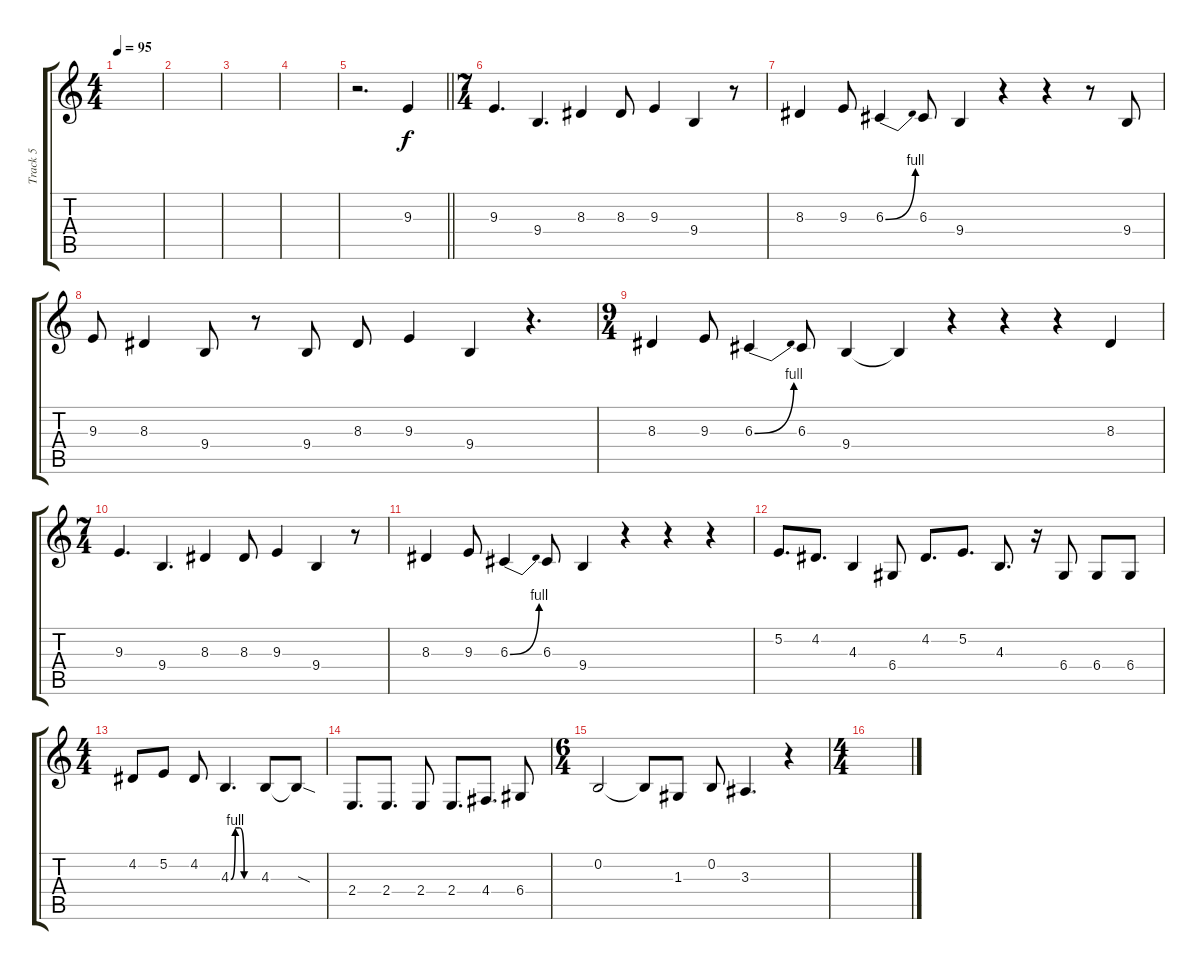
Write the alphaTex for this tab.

\track ("Track 5" "Track 5") {instrument trumpet}
\staff {score tabs}
\tuning (E4 B3 G3 D3 A2 E2) {hide}
\ts (4 4)
\tempo 95
\clef g2
\ks c
|
|
|
|
\barLineRight lightlight
r.2{d} 9.3.4 |
\ts (7 4)
\section ("" "")
9.3.4{d} 9.4.4{d} 8.3.4 8.3.8 9.3.4 9.4.4 r.8 |
8.3.4 9.3.8 6.3{be (bend 0 0 60 4)}.4 6.3.8 9.4.4 r.4 r.4 r.8 9.4.8 |
9.3.8 8.3.4 9.4.8 r.8 9.4.8 8.3.8 9.3.4 9.4.4 r.4{d} |
\ts (9 4)
8.3.4 9.3.8 6.3{be (bend 0 0 60 4)}.4 6.3.8 9.4.4 9.4{t}.4 r.4 r.4 r.4 8.3.4 |
\ts (7 4)
9.3.4{d} 9.4.4{d} 8.3.4 8.3.8 9.3.4 9.4.4 r.8 |
8.3.4 9.3.8 6.3{be (bend 0 0 60 4)}.4 6.3.8 9.4.4 r.4 r.4 r.4 |
5.2.8{d} 4.2.8{d} 4.3.4 6.4.8 4.2.8{d} 5.2.8{d} 4.3.8{d} r.16 6.4.8 6.4.8 6.4.8 |
\ts (4 4)
4.2.8 5.2.8 4.2.8 4.3{be (custom 0 0 10 4 20 4 30 0 40 0 60 0)}.4{d} 4.3.8 4.3{sod t}.8 |
2.4.8{d} 2.4.8{d} 2.4.8 2.4.8{d} 4.4.8{d} 6.4.8 |
\ts (6 4)
0.2.2 0.2{t}.8 1.3.8 0.2.8 3.3.4{d} r.4 |
\ts (4 4)
